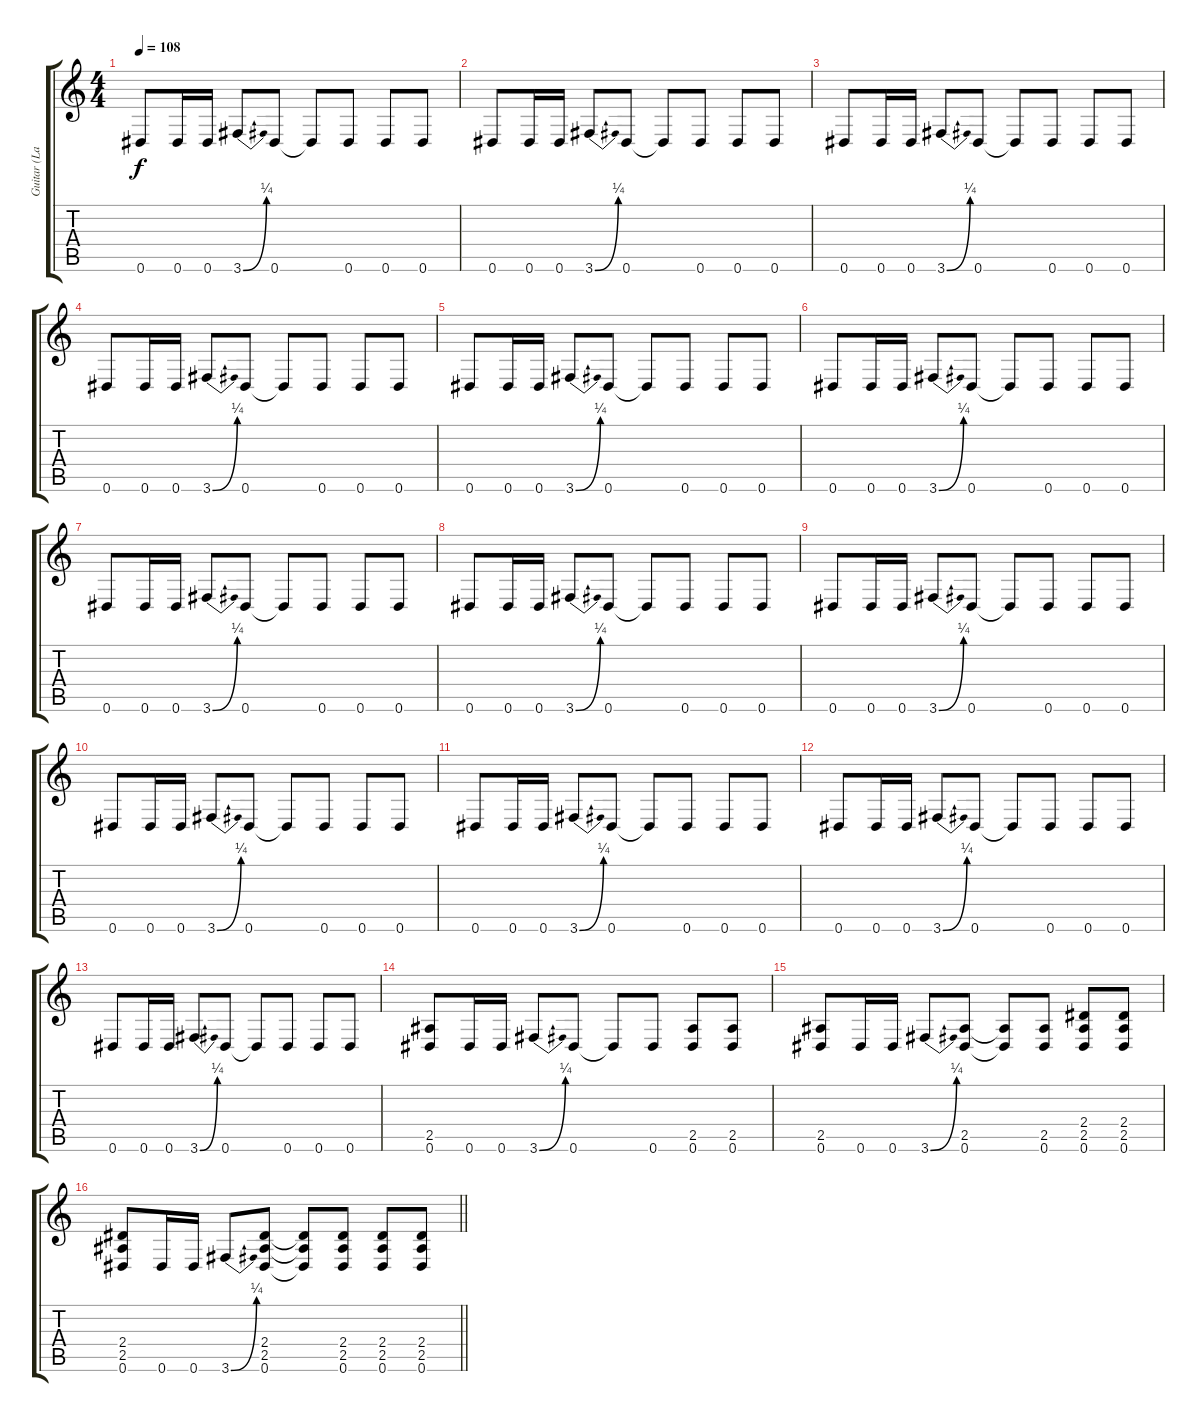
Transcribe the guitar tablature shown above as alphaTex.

\track ("Guitar (Larry Lee)" "Guitar (La") {instrument overdrivenguitar}
\staff {score tabs}
\tuning (Eb4 Bb3 Gb3 Db3 Ab2 Eb2) {hide}
\ts (4 4)
\tempo 108
\clef g2
\ks c
0.6.8{dy f} 0.6.16 0.6.16 3.6{be (bend 0 0 60 1)}.8 0.6.8 0.6{t}.8 0.6.8 0.6.8 0.6.8 |
0.6.8 0.6.16 0.6.16 3.6{be (bend 0 0 60 1)}.8 0.6.8 0.6{t}.8 0.6.8 0.6.8 0.6.8 |
0.6.8 0.6.16 0.6.16 3.6{be (bend 0 0 60 1)}.8 0.6.8 0.6{t}.8 0.6.8 0.6.8 0.6.8 |
0.6.8 0.6.16 0.6.16 3.6{be (bend 0 0 60 1)}.8 0.6.8 0.6{t}.8 0.6.8 0.6.8 0.6.8 |
0.6.8 0.6.16 0.6.16 3.6{be (bend 0 0 60 1)}.8 0.6.8 0.6{t}.8 0.6.8 0.6.8 0.6.8 |
0.6.8 0.6.16 0.6.16 3.6{be (bend 0 0 60 1)}.8 0.6.8 0.6{t}.8 0.6.8 0.6.8 0.6.8 |
0.6.8 0.6.16 0.6.16 3.6{be (bend 0 0 60 1)}.8 0.6.8 0.6{t}.8 0.6.8 0.6.8 0.6.8 |
0.6.8 0.6.16 0.6.16 3.6{be (bend 0 0 60 1)}.8 0.6.8 0.6{t}.8 0.6.8 0.6.8 0.6.8 |
0.6.8 0.6.16 0.6.16 3.6{be (bend 0 0 60 1)}.8 0.6.8 0.6{t}.8 0.6.8 0.6.8 0.6.8 |
0.6.8 0.6.16 0.6.16 3.6{be (bend 0 0 60 1)}.8 0.6.8 0.6{t}.8 0.6.8 0.6.8 0.6.8 |
0.6.8 0.6.16 0.6.16 3.6{be (bend 0 0 60 1)}.8 0.6.8 0.6{t}.8 0.6.8 0.6.8 0.6.8 |
0.6.8 0.6.16 0.6.16 3.6{be (bend 0 0 60 1)}.8 0.6.8 0.6{t}.8 0.6.8 0.6.8 0.6.8 |
0.6.8 0.6.16 0.6.16 3.6{be (bend 0 0 60 1)}.8 0.6.8 0.6{t}.8 0.6.8 0.6.8 0.6.8 |
(2.5 0.6).8 0.6.16 0.6.16 3.6{be (bend 0 0 60 1)}.8 0.6.8 0.6{t}.8 0.6.8 (2.5 0.6).8 (2.5 0.6).8 |
(2.5 0.6).8{volume 8} 0.6.16 0.6.16 3.6{be (bend 0 0 60 1)}.8 (2.5 0.6).8 (2.5{t} 0.6{t}).8 (2.5 0.6).8 (2.4 2.5 0.6).8 (2.4 2.5 0.6).8 |
\barLineRight lightlight
(2.4 2.5 0.6).8 0.6.16 0.6.16 3.6{be (bend 0 0 60 1)}.8 (2.4 2.5 0.6).8 (2.4{t} 2.5{t} 0.6{t}).8 (2.4 2.5 0.6).8 (2.4 2.5 0.6).8 (2.4 2.5 0.6).8
